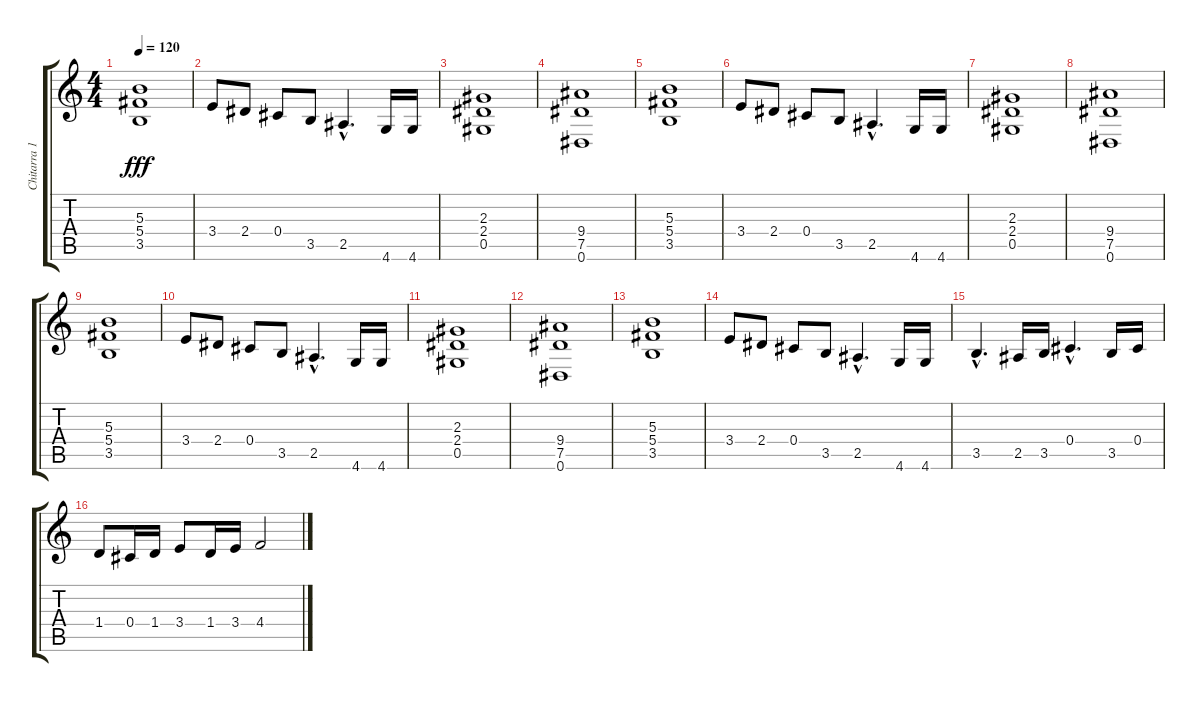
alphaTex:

\track ("Chitarra 1" "Chitarra 1") {instrument distortionguitar}
\staff {score tabs}
\tuning (Eb4 Bb3 Gb3 Db3 Ab2 Eb2) {hide}
\ts (4 4)
\tempo 120
\clef g2
\ks c
(5.3 5.4 3.5).1{dy fff} |
3.4.8 2.4.8 0.4.8 3.5.8 2.5{hac}.4{d} 4.6.16 4.6.16 |
(2.3 2.4 0.5).1 |
(9.4 7.5 0.6).1 |
(5.3 5.4 3.5).1 |
3.4.8 2.4.8 0.4.8 3.5.8 2.5{hac}.4{d} 4.6.16 4.6.16 |
(2.3 2.4 0.5).1 |
(9.4 7.5 0.6).1 |
(5.3 5.4 3.5).1 |
3.4.8 2.4.8 0.4.8 3.5.8 2.5{hac}.4{d} 4.6.16 4.6.16 |
(2.3 2.4 0.5).1 |
(9.4 7.5 0.6).1 |
(5.3 5.4 3.5).1 |
3.4.8 2.4.8 0.4.8 3.5.8 2.5{hac}.4{d} 4.6.16 4.6.16 |
3.5{hac}.4{d} 2.5.16 3.5.16 0.4{hac}.4{d} 3.5.16 0.4.16 |
1.4.8 0.4.16 1.4.16 3.4.8 1.4.16 3.4.16 4.4.2
